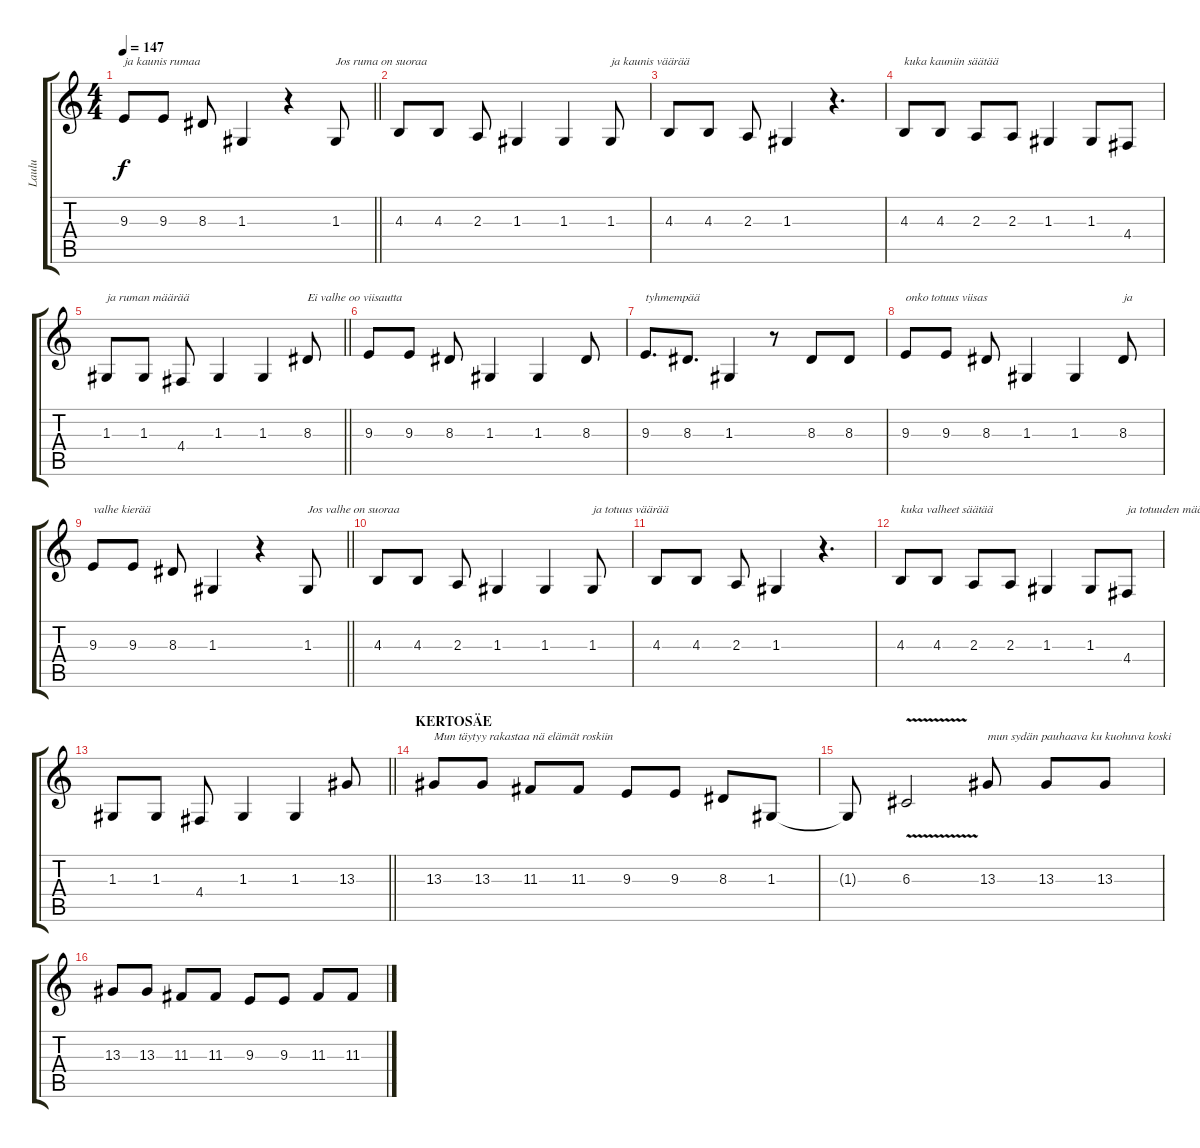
\track ("Laulu" "Laulu") {instrument flute}
\staff {score tabs}
\tuning (E4 B3 G3 D3 A2 E2) {hide}
\ts (4 4)
\tempo 147
\clef g2
\barLineRight lightlight
\ks c
9.3.8{txt "ja kaunis rumaa" dy f} 9.3.8 8.3.8 1.3.4 r.4 1.3.8{txt "Jos ruma on suoraa"} |
4.3.8 4.3.8 2.3.8 1.3.4 1.3.4 1.3.8{txt "ja kaunis väärää"} |
4.3.8 4.3.8 2.3.8 1.3.4 r.4{d} |
4.3.8{txt "kuka kauniin säätää"} 4.3.8 2.3.8 2.3.8 1.3.4 1.3.8 4.4.8 |
\barLineRight lightlight
1.3.8{txt "ja ruman määrää"} 1.3.8 4.4.8 1.3.4 1.3.4 8.3.8{txt "Ei valhe oo viisautta"} |
9.3.8 9.3.8 8.3.8 1.3.4 1.3.4 8.3.8 |
9.3.8{d txt "tyhmempää"} 8.3.8{d} 1.3.4 r.8 8.3.8 8.3.8 |
9.3.8{txt "onko totuus viisas"} 9.3.8 8.3.8 1.3.4 1.3.4 8.3.8{txt "ja"} |
\barLineRight lightlight
9.3.8{txt "valhe kierää"} 9.3.8 8.3.8 1.3.4 r.4 1.3.8{txt "Jos valhe on suoraa"} |
4.3.8 4.3.8 2.3.8 1.3.4 1.3.4 1.3.8{txt "ja totuus väärää"} |
4.3.8 4.3.8 2.3.8 1.3.4 r.4{d} |
4.3.8{txt "kuka valheet säätää"} 4.3.8 2.3.8 2.3.8 1.3.4 1.3.8 4.4.8{txt "ja totuuden määrää"} |
\barLineRight lightlight
1.3.8 1.3.8 4.4.8 1.3.4 1.3.4 13.3.8 |
\section ("" "KERTOSÄE")
13.3.8{txt "Mun täytyy rakastaa nä elämät roskiin"} 13.3.8 11.3.8 11.3.8 9.3.8 9.3.8 8.3.8 1.3.8 |
1.3{t}.8 6.3{v}.2 13.3.8{txt "mun sydän pauhaava ku kuohuva koski"} 13.3.8 13.3.8 |
13.3.8 13.3.8 11.3.8 11.3.8 9.3.8 9.3.8 11.3.8 11.3.8
